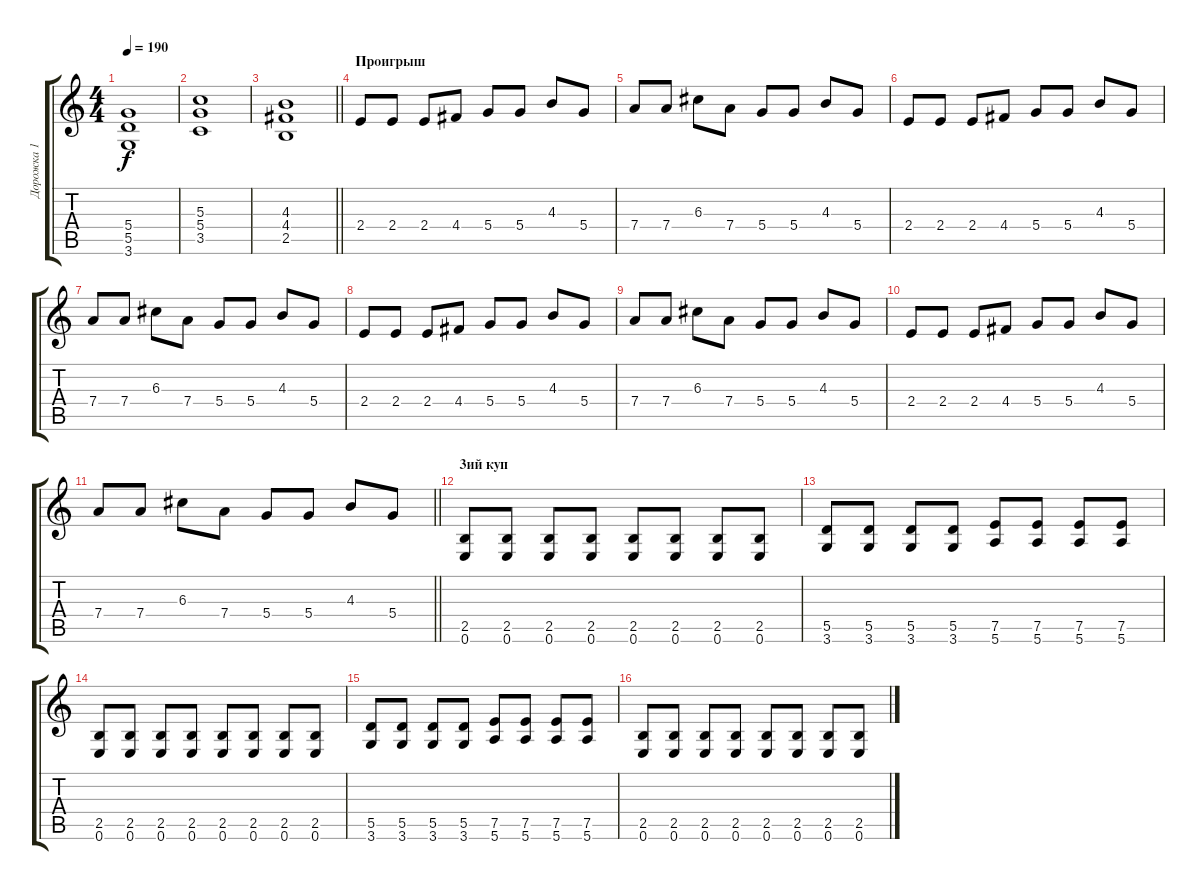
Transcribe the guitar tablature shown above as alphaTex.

\track ("Дорожка 1" "Дорожка 1") {instrument distortionguitar}
\staff {score tabs}
\tuning (E4 B3 G3 D3 A2 E2) {hide}
\ts (4 4)
\tempo 190
\clef g2
\ks c
(5.4 5.5 3.6).1{dy f} |
(5.3 5.4 3.5).1 |
\barLineRight lightlight
(4.3 4.4 2.5).1 |
\section ("" "Проигрыш")
2.4.8 2.4.8 2.4.8 4.4.8 5.4.8 5.4.8 4.3.8 5.4.8 |
7.4.8 7.4.8 6.3.8 7.4.8 5.4.8 5.4.8 4.3.8 5.4.8 |
2.4.8 2.4.8 2.4.8 4.4.8 5.4.8 5.4.8 4.3.8 5.4.8 |
7.4.8 7.4.8 6.3.8 7.4.8 5.4.8 5.4.8 4.3.8 5.4.8 |
2.4.8 2.4.8 2.4.8 4.4.8 5.4.8 5.4.8 4.3.8 5.4.8 |
7.4.8 7.4.8 6.3.8 7.4.8 5.4.8 5.4.8 4.3.8 5.4.8 |
2.4.8 2.4.8 2.4.8 4.4.8 5.4.8 5.4.8 4.3.8 5.4.8 |
\barLineRight lightlight
7.4.8 7.4.8 6.3.8 7.4.8 5.4.8 5.4.8 4.3.8 5.4.8 |
\section ("" "3ий куп")
(2.5 0.6).8 (2.5 0.6).8 (2.5 0.6).8 (2.5 0.6).8 (2.5 0.6).8 (2.5 0.6).8 (2.5 0.6).8 (2.5 0.6).8 |
(5.5 3.6).8 (5.5 3.6).8 (5.5 3.6).8 (5.5 3.6).8 (7.5 5.6).8 (7.5 5.6).8 (7.5 5.6).8 (7.5 5.6).8 |
(2.5 0.6).8 (2.5 0.6).8 (2.5 0.6).8 (2.5 0.6).8 (2.5 0.6).8 (2.5 0.6).8 (2.5 0.6).8 (2.5 0.6).8 |
(5.5 3.6).8 (5.5 3.6).8 (5.5 3.6).8 (5.5 3.6).8 (7.5 5.6).8 (7.5 5.6).8 (7.5 5.6).8 (7.5 5.6).8 |
(2.5 0.6).8 (2.5 0.6).8 (2.5 0.6).8 (2.5 0.6).8 (2.5 0.6).8 (2.5 0.6).8 (2.5 0.6).8 (2.5 0.6).8
